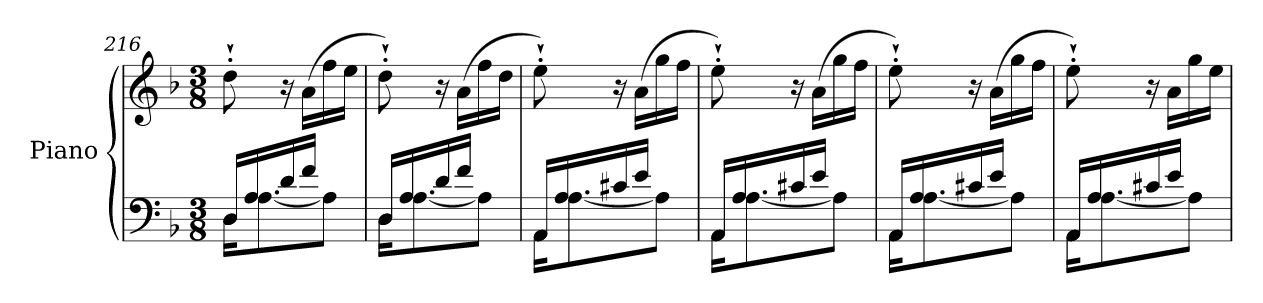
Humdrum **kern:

**kern	**kern
*part1	*part1
*staff2	*staff1
*I"Piano	*
*I'Pno	*
*clefF4	*clefG2
*k[b-]	*k[b-]
*M3/8	*M3/8
=216	=216
*^	*
16D/LL	16D\KL	8dd'`\
16A/	[8.A\	.
16d/	.	16r
16f/JJ	.	(>16a\LL
8ryy	8A\J]	16ff\
.	.	16ee\JJ
!!LO:LB:g=z
=217	=217	=217
16D/LL	16D\KL	8dd'`\)
16A/	[8.A\	.
16d/	.	16r
16f/JJ	.	(>16a\LL
8ryy	8A\J]	16ff\
.	.	16dd\JJ
=218	=218	=218
16AA/LL	16AA\KL	8ee'`\)
16A/	[8.A\	.
16c#X/	.	16r
16e/JJ	.	(>16a\LL
8ryy	8A\J]	16gg\
.	.	16ff\JJ
=219	=219	=219
16AA/LL	16AA\KL	8ee'`\)
16A/	[8.A\	.
16c#X/	.	16r
16e/JJ	.	(>16a\LL
8ryy	8A\J]	16gg\
.	.	16ff\JJ
=220	=220	=220
16AA/LL	16AA\KL	8ee'`\)
16A/	[8.A\	.
16c#X/	.	16r
16e/JJ	.	(>16a\LL
8ryy	8A\J]	16gg\
.	.	16ff\JJ
!!LO:PB:g=z
=221	=221	=221
16AA/LL	16AA\KL	8ee'`\)
16A/	[8.A\	.
16c#X/	.	16r
16e/JJ	.	16a\LL
8ryy	8A\J]	16gg\
.	.	16ee\JJ
*v	*v	*
=	=
*-	*-
